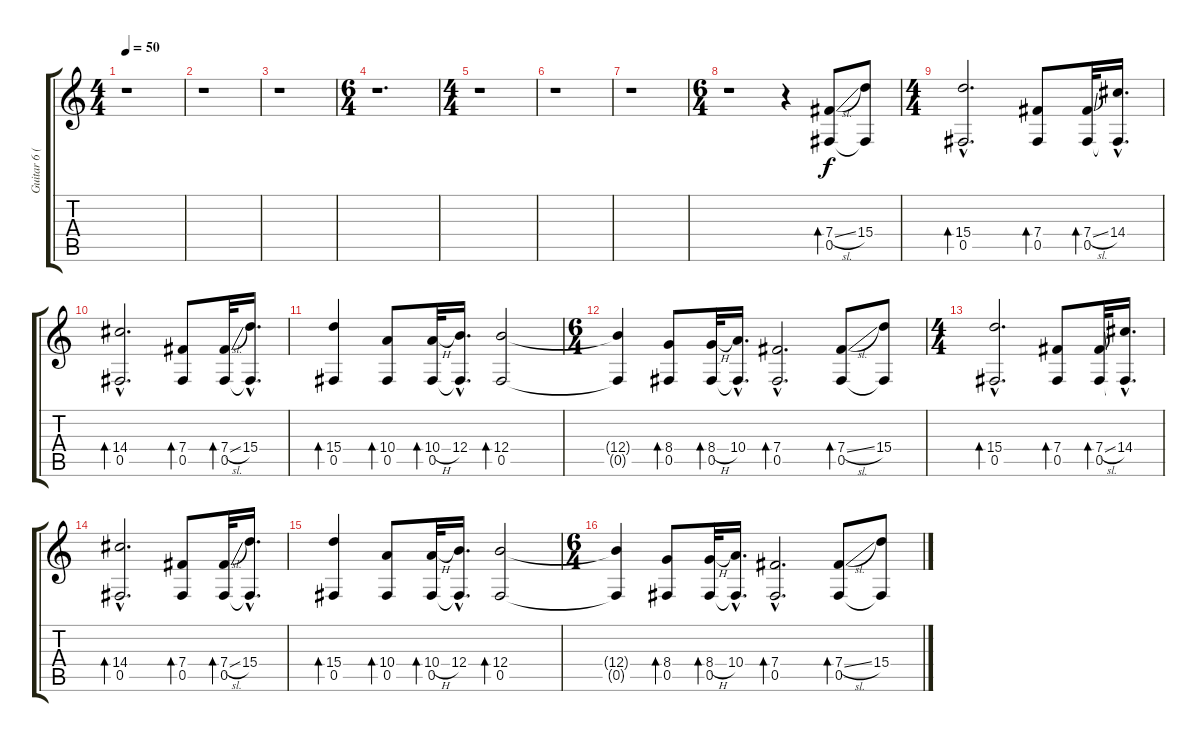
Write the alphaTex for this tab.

\track ("Guitar 6 (Clean)" "Guitar 6 (") {instrument electricguitarclean}
\staff {score tabs}
\tuning (Db4 Ab3 E3 B2 Gb2 Db2) {hide}
\ts (4 4)
\tempo 50
\clef g2
\ks c
r.1{dy f} |
r.1 |
r.1 |
\ts (6 4)
r.1{d} |
\ts (4 4)
r.1 |
r.1 |
r.1 |
\ts (6 4)
r.1{balance 12} r.4 (7.4{sl} 0.5).8{bd 30} (15.4 0.5{t}).8 |
\ts (4 4)
(15.4{hac} 0.5{hac}).2{d bd 30} (7.4 0.5).8{bd 30} (7.4{sl} 0.5).32{bd 30} (14.4{hac} 0.5{hac t}).16{d} |
(14.4{hac} 0.5{hac}).2{d bd 30} (7.4 0.5).8{bd 30} (7.4{sl} 0.5).32{bd 30} (15.4{hac} 0.5{hac t}).16{d} |
(15.4 0.5).4{bd 30} (10.4 0.5).8{bd 30} (10.4{h} 0.5).32{bd 30} (12.4{hac} 0.5{hac t}).16{d} (12.4 0.5).2{bd 30} |
\ts (6 4)
(12.4{t} 0.5{t}).4 (8.4 0.5).8{bd 30} (8.4{h} 0.5).32{bd 30} (10.4{hac} 0.5{hac t}).16{d} (7.4{hac} 0.5{hac}).2{d bd 30} (7.4{sl} 0.5).8{bd 30} (15.4 0.5{t}).8 |
\ts (4 4)
(15.4{hac} 0.5{hac}).2{d bd 30} (7.4 0.5).8{bd 30} (7.4{sl} 0.5).32{bd 30} (14.4{hac} 0.5{hac t}).16{d} |
(14.4{hac} 0.5{hac}).2{d bd 30} (7.4 0.5).8{bd 30} (7.4{sl} 0.5).32{bd 30} (15.4{hac} 0.5{hac t}).16{d} |
(15.4 0.5).4{bd 30} (10.4 0.5).8{bd 30} (10.4{h} 0.5).32{bd 30} (12.4{hac} 0.5{hac t}).16{d} (12.4 0.5).2{bd 30} |
\ts (6 4)
(12.4{t} 0.5{t}).4 (8.4 0.5).8{bd 30} (8.4{h} 0.5).32{bd 30} (10.4{hac} 0.5{hac t}).16{d} (7.4{hac} 0.5{hac}).2{d bd 30} (7.4{sl} 0.5).8{bd 30} (15.4 0.5{t}).8
